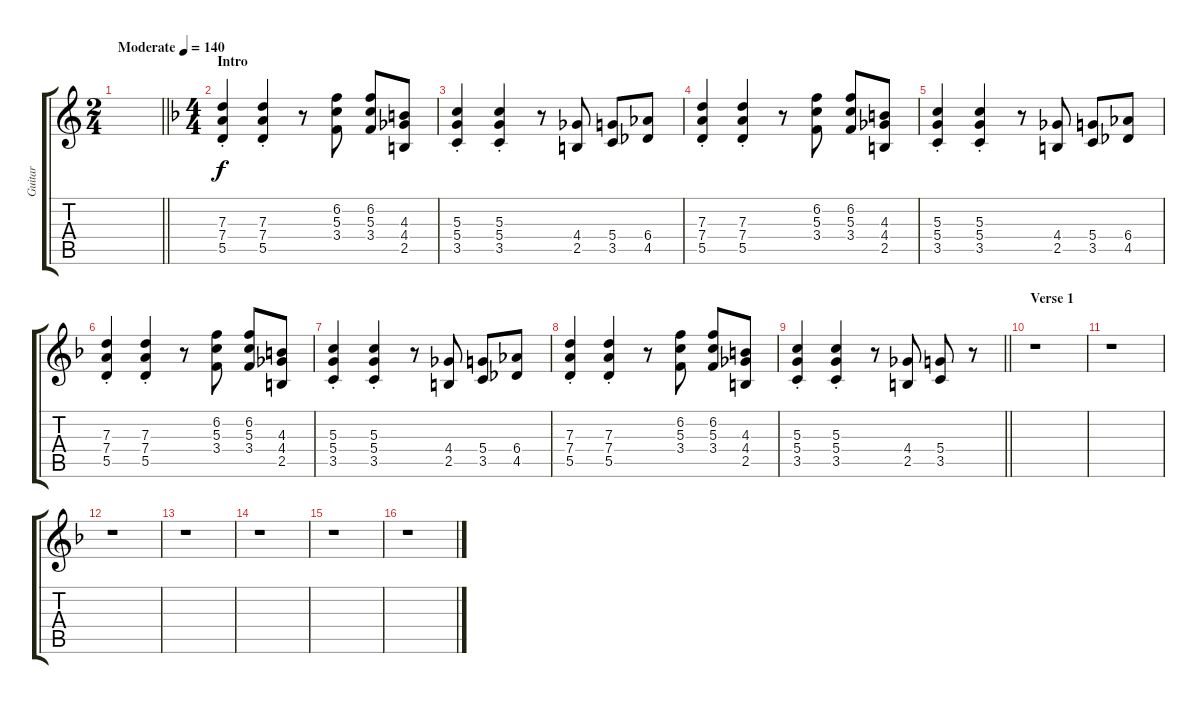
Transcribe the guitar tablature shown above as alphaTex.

\track ("Guitar " "Guitar ") {instrument distortionguitar}
\staff {score tabs}
\tuning (E4 B3 G3 D3 A2 E2) {hide}
\ts (2 4)
\tempo (140 "Moderate")
\clef g2
\barLineRight lightlight
\ks c
|
\ts (4 4)
\section ("" "Intro")
\ks f
(7.3{st} 7.4{st} 5.5{st}).4 (7.3{st} 7.4{st} 5.5{st}).4 r.8 (6.2 5.3 3.4).8 (6.2 5.3 3.4).8 (4.3 4.4 2.5).8 |
(5.3{st} 5.4{st} 3.5{st}).4 (5.3{st} 5.4{st} 3.5{st}).4 r.8 (4.4 2.5).8 (5.4 3.5).8 (6.4 4.5).8 |
(7.3{st} 7.4{st} 5.5{st}).4 (7.3{st} 7.4{st} 5.5{st}).4 r.8 (6.2 5.3 3.4).8 (6.2 5.3 3.4).8 (4.3 4.4 2.5).8 |
(5.3{st} 5.4{st} 3.5{st}).4 (5.3{st} 5.4{st} 3.5{st}).4 r.8 (4.4 2.5).8 (5.4 3.5).8 (6.4 4.5).8 |
(7.3{st} 7.4{st} 5.5{st}).4 (7.3{st} 7.4{st} 5.5{st}).4 r.8 (6.2 5.3 3.4).8 (6.2 5.3 3.4).8 (4.3 4.4 2.5).8 |
(5.3{st} 5.4{st} 3.5{st}).4 (5.3{st} 5.4{st} 3.5{st}).4 r.8 (4.4 2.5).8 (5.4 3.5).8 (6.4 4.5).8 |
(7.3{st} 7.4{st} 5.5{st}).4 (7.3{st} 7.4{st} 5.5{st}).4 r.8 (6.2 5.3 3.4).8 (6.2 5.3 3.4).8 (4.3 4.4 2.5).8 |
\barLineRight lightlight
(5.3{st} 5.4{st} 3.5{st}).4 (5.3{st} 5.4{st} 3.5{st}).4 r.8 (4.4 2.5).8 (5.4 3.5).8 r.8 |
\section ("" "Verse 1")
r.1 |
r.1 |
r.1 |
r.1 |
r.1 |
r.1 |
r.1
